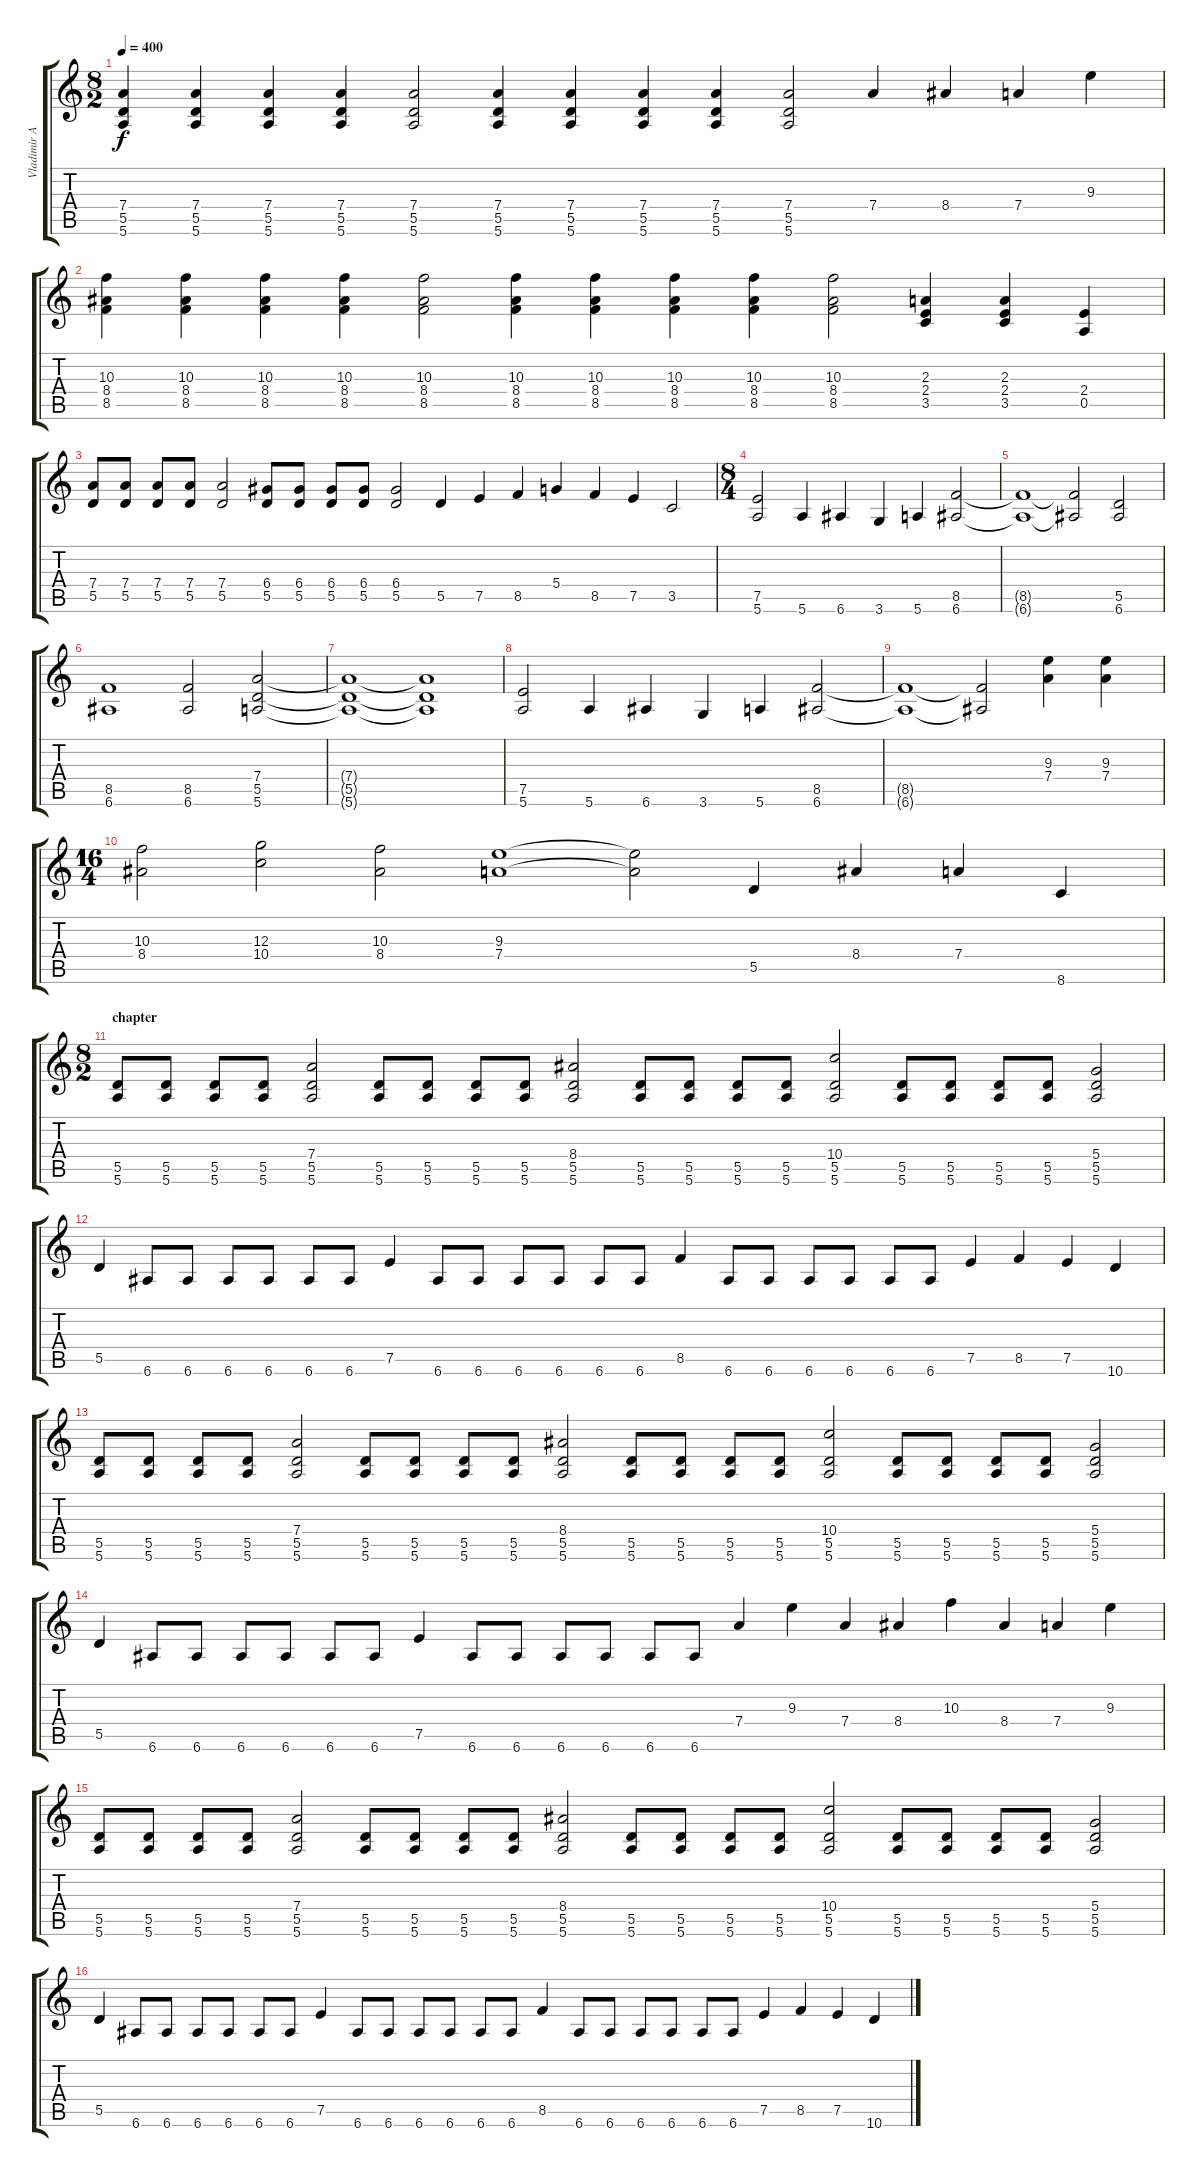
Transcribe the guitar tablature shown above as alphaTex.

\track ("Vladimir Antipov guitar" "Vladimir A") {instrument distortionguitar}
\staff {score tabs}
\tuning (E4 B3 G3 D3 A2 E2) {hide}
\ts (8 2)
\tempo 400
\clef g2
\ks c
(7.4 5.5 5.6).4{dy f} (7.4 5.5 5.6).4 (7.4 5.5 5.6).4 (7.4 5.5 5.6).4 (7.4 5.5 5.6).2 (7.4 5.5 5.6).4 (7.4 5.5 5.6).4 (7.4 5.5 5.6).4 (7.4 5.5 5.6).4 (7.4 5.5 5.6).2 7.4.4 8.4.4 7.4.4 9.3.4 |
(10.3 8.4 8.5).4 (10.3 8.4 8.5).4 (10.3 8.4 8.5).4 (10.3 8.4 8.5).4 (10.3 8.4 8.5).2 (10.3 8.4 8.5).4 (10.3 8.4 8.5).4 (10.3 8.4 8.5).4 (10.3 8.4 8.5).4 (10.3 8.4 8.5).2 (2.3 2.4 3.5).4 (2.3 2.4 3.5).4 (2.4 0.5).4 |
(7.4 5.5).8 (7.4 5.5).8 (7.4 5.5).8 (7.4 5.5).8 (7.4 5.5).2 (6.4 5.5).8 (6.4 5.5).8 (6.4 5.5).8 (6.4 5.5).8 (6.4 5.5).2 5.5.4 7.5.4 8.5.4 5.4.4 8.5.4 7.5.4 3.5.2 |
\ts (8 4)
(7.5 5.6).2 5.6.4 6.6.4 3.6.4 5.6.4 (8.5 6.6).2 |
(8.5{t} 6.6{t}).1 (8.5{t} 6.6{t}).2 (5.5 6.6).2 |
(8.5 6.6).1 (8.5 6.6).2 (7.4 5.5 5.6).2 |
(7.4{t} 5.5{t} 5.6{t}).1 (7.4{t} 5.5{t} 5.6{t}).1 |
(7.5 5.6).2 5.6.4 6.6.4 3.6.4 5.6.4 (8.5 6.6).2 |
(8.5{t} 6.6{t}).1 (8.5{t} 6.6{t}).2 (9.3 7.4).4 (9.3 7.4).4 |
\ts (16 4)
(10.3 8.4).2 (12.3 10.4).2 (10.3 8.4).2 (9.3 7.4).1 (9.3{t} 7.4{t}).2 5.5.4 8.4.4 7.4.4 8.6.4 |
\ts (8 2)
\section ("" "chapter")
(5.5 5.6).8 (5.5 5.6).8 (5.5 5.6).8 (5.5 5.6).8 (7.4 5.5 5.6).2 (5.5 5.6).8 (5.5 5.6).8 (5.5 5.6).8 (5.5 5.6).8 (8.4 5.5 5.6).2 (5.5 5.6).8 (5.5 5.6).8 (5.5 5.6).8 (5.5 5.6).8 (10.4 5.5 5.6).2 (5.5 5.6).8 (5.5 5.6).8 (5.5 5.6).8 (5.5 5.6).8 (5.4 5.5 5.6).2 |
5.5.4 6.6.8 6.6.8 6.6.8 6.6.8 6.6.8 6.6.8 7.5.4 6.6.8 6.6.8 6.6.8 6.6.8 6.6.8 6.6.8 8.5.4 6.6.8 6.6.8 6.6.8 6.6.8 6.6.8 6.6.8 7.5.4 8.5.4 7.5.4 10.6.4 |
(5.5 5.6).8 (5.5 5.6).8 (5.5 5.6).8 (5.5 5.6).8 (7.4 5.5 5.6).2 (5.5 5.6).8 (5.5 5.6).8 (5.5 5.6).8 (5.5 5.6).8 (8.4 5.5 5.6).2 (5.5 5.6).8 (5.5 5.6).8 (5.5 5.6).8 (5.5 5.6).8 (10.4 5.5 5.6).2 (5.5 5.6).8 (5.5 5.6).8 (5.5 5.6).8 (5.5 5.6).8 (5.4 5.5 5.6).2 |
5.5.4 6.6.8 6.6.8 6.6.8 6.6.8 6.6.8 6.6.8 7.5.4 6.6.8 6.6.8 6.6.8 6.6.8 6.6.8 6.6.8 7.4.4 9.3.4 7.4.4 8.4.4 10.3.4 8.4.4 7.4.4 9.3.4 |
(5.5 5.6).8 (5.5 5.6).8 (5.5 5.6).8 (5.5 5.6).8 (7.4 5.5 5.6).2 (5.5 5.6).8 (5.5 5.6).8 (5.5 5.6).8 (5.5 5.6).8 (8.4 5.5 5.6).2 (5.5 5.6).8 (5.5 5.6).8 (5.5 5.6).8 (5.5 5.6).8 (10.4 5.5 5.6).2 (5.5 5.6).8 (5.5 5.6).8 (5.5 5.6).8 (5.5 5.6).8 (5.4 5.5 5.6).2 |
5.5.4 6.6.8 6.6.8 6.6.8 6.6.8 6.6.8 6.6.8 7.5.4 6.6.8 6.6.8 6.6.8 6.6.8 6.6.8 6.6.8 8.5.4 6.6.8 6.6.8 6.6.8 6.6.8 6.6.8 6.6.8 7.5.4 8.5.4 7.5.4 10.6.4
